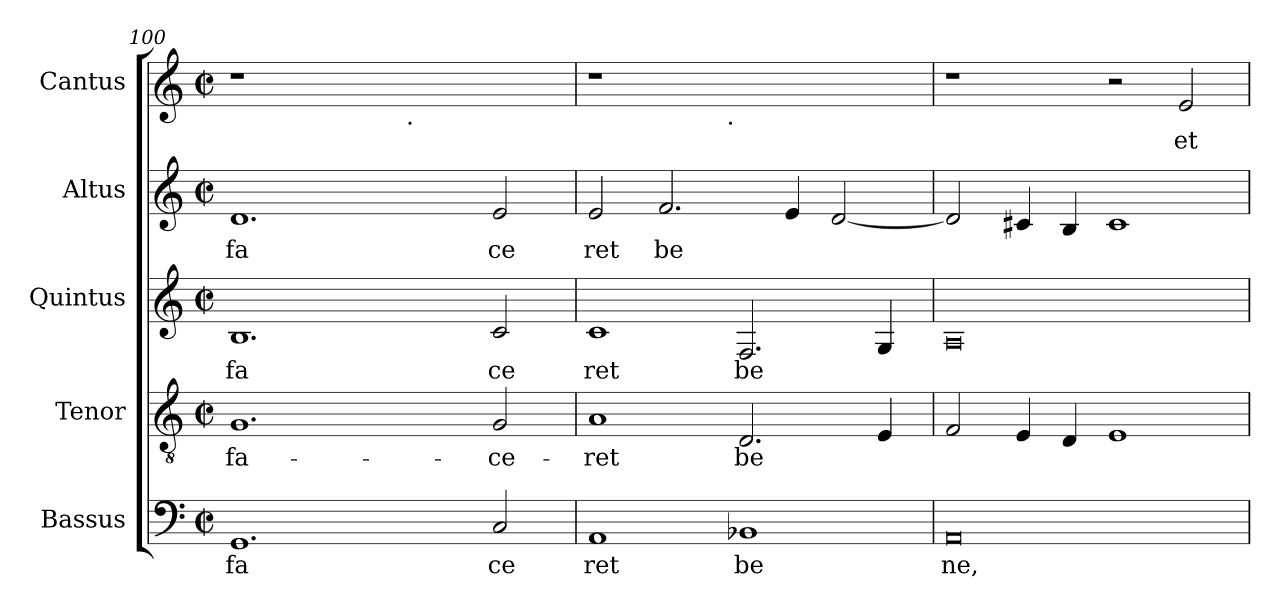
**kern	**text	**kern	**text	**kern	**text	**kern	**text	**kern	**text
*part5	*part5	*part4	*part4	*part3	*part3	*part2	*part2	*part1	*part1
*staff5	*staff5	*staff4	*staff4	*staff3	*staff3	*staff2	*staff2	*staff1	*staff1
*I"Bassus	*	*I"Tenor	*	*I"Quintus	*	*I"Altus	*	*I"Cantus	*
*clefF4	*	*clefGv2	*	*clefG2	*	*clefG2	*	*clefG2	*
*k[]	*	*k[]	*	*k[]	*	*k[]	*	*k[]	*
*C:	*	*C:	*	*C:	*	*C:	*	*C:	*
*M2/2	*	*M2/2	*	*M2/2	*	*M2/2	*	*M2/2	*
*met(c|)	*	*met(c|)	*	*met(c|)	*	*met(c|)	*	*met(c|)	*
=100	=100	=100	=100	=100	=100	=100	=100	=100	=100
!	!LO:LY:b:cj	!	!LO:LY:b:cj	!	!LO:LY:b:cj	!	!LO:LY:b:cj	!	!
*	*	*	*	*	*	*	*	*^	*
1.GG	fa	1.G	fa-	1.B	fa	1.d	fa	1r	2ryy	.
.	.	.	.	.	.	.	.	.	4ryy	.
.	.	.	.	.	.	.	.	.	8ryy	.
.	.	.	.	.	.	.	.	.	16ryy	.
.	.	.	.	.	.	.	.	.	64ryy	.
!	!	!	!	!	!	!	!	!	!LO:TX:b:t=.	!
.	.	.	.	.	.	.	.	.	1ryy	.
.	.	.	.	.	.	.	.	1ryy	.	.
!	!LO:LY:b:cj	!	!LO:LY:b:cj	!	!LO:LY:b:cj	!	!LO:LY:b:cj	!	!	!
2C/	ce	2G/	-ce-	2c/	ce	2e/	ce	.	.	.
.	.	.	.	.	.	.	.	.	32.ryy	.
!!LO:PB:g=z	!!
=101	=101	=101	=101	=101	=101	=101	=101	=101	=101	=101
!	!LO:LY:b:cj	!	!LO:LY:b:cj	!	!LO:LY:b:cj	!	!LO:LY:b:cj	!	!	!
1AA	ret	1A	-ret	1c	ret	2e/	ret	1r	2ryy	.
!	!	!	!	!	!	!	!LO:LY:b:cj	!	!	!
.	.	.	.	.	.	2.f/	be	.	4...ryy	.
!	!	!	!	!	!	!	!	!	!LO:TX:b:t=.	!
.	.	.	.	.	.	.	.	.	1ryy	.
!	!LO:LY:b:cj	!	!LO:LY:b:cj	!	!LO:LY:b:cj	!	!	!	!	!
1BB-X	be	2.D/	be	2.F/	be	.	.	1ryy	.	.
!	!	!	!	!	!	!	!LO:LY:b:cj	!	!	!
.	.	.	.	.	.	4e/	.	.	.	.
!	!	!	!	!	!	!	!LO:LY:b:cj	!	!	!
.	.	.	.	.	.	[<2d/	.	.	.	.
!	!	!	!LO:LY:b:cj	!	!LO:LY:b:cj	!	!	!	!	!
.	.	4E/	.	4G/	.	.	.	.	.	.
.	.	.	.	.	.	.	.	.	32ryy	.
=102	=102	=102	=102	=102	=102	=102	=102	=102	=102	=102
!	!LO:LY:b:cj	!	!LO:LY:b:cj	!	!LO:LY:b:cj	!	!LO:LY:b:cj	!	!	!
*	*	*	*	*	*	*	*	*v	*v	*
0AA	ne,	2F/	.	0A	.	2d/]	.	1r	.
!	!	!	!LO:LY:b:cj	!	!	!	!LO:LY:b:cj	!	!
.	.	4E/	.	.	.	4c#X/	.	.	.
!	!	!	!LO:LY:b:cj	!	!	!	!LO:LY:b:cj	!	!
.	.	4D/	.	.	.	4B/	.	.	.
!	!	!	!LO:LY:b:cj	!	!	!	!LO:LY:b:cj	!	!
.	.	1E	.	.	.	1c#	.	2r	.
!	!	!	!	!	!	!	!	!	!LO:LY:b:cj
.	.	.	.	.	.	.	.	2e/	et
=	=	=	=	=	=	=	=	=	=
*-	*-	*-	*-	*-	*-	*-	*-	*-	*-
